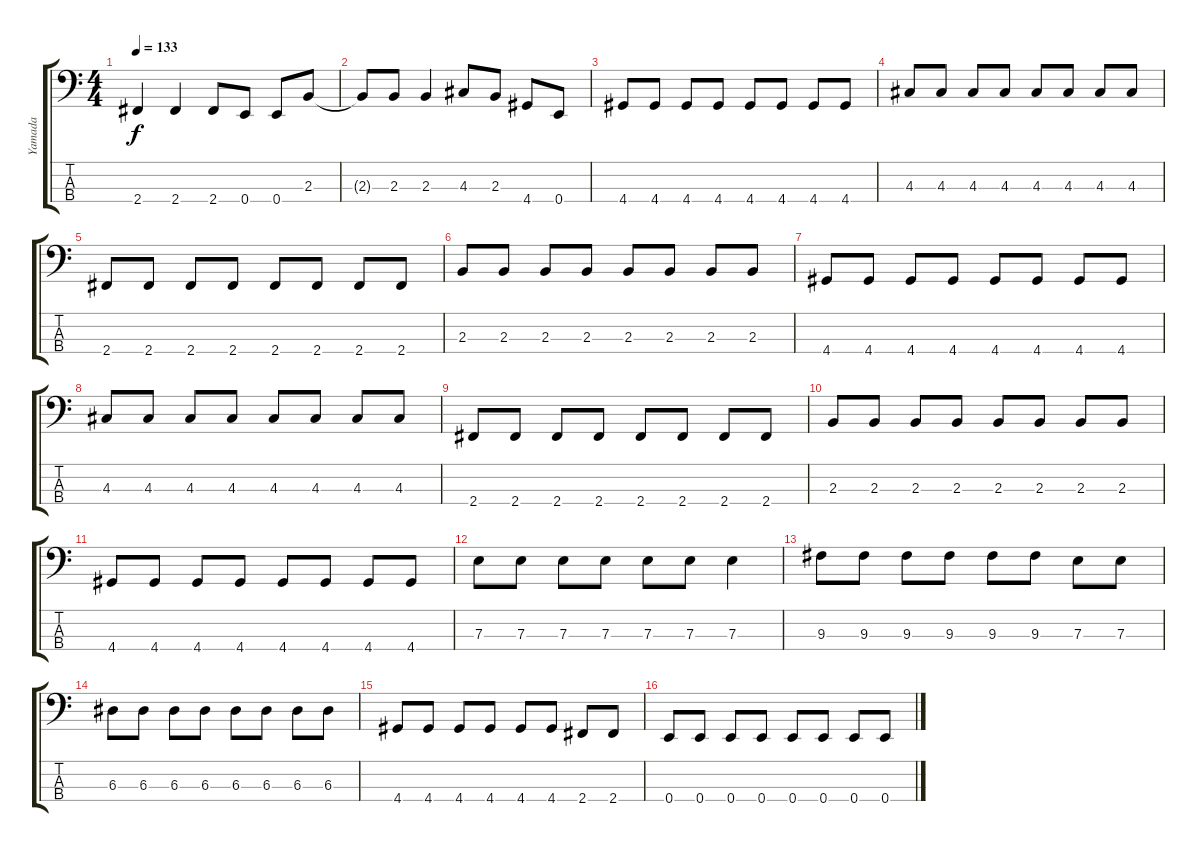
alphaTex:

\track ("Yamada" "Yamada") {instrument electricbasspick}
\staff {score tabs}
\tuning (G2 D2 A1 E1) {hide}
\ts (4 4)
\tempo 133
\clef f4
\ks c
2.4.4{dy f} 2.4.4 2.4.8 0.4.8 0.4.8 2.3.8 |
2.3{t}.8 2.3.8 2.3.4 4.3.8 2.3.8 4.4.8 0.4.8 |
4.4.8 4.4.8 4.4.8 4.4.8 4.4.8 4.4.8 4.4.8 4.4.8 |
4.3.8 4.3.8 4.3.8 4.3.8 4.3.8 4.3.8 4.3.8 4.3.8 |
2.4.8 2.4.8 2.4.8 2.4.8 2.4.8 2.4.8 2.4.8 2.4.8 |
2.3.8 2.3.8 2.3.8 2.3.8 2.3.8 2.3.8 2.3.8 2.3.8 |
4.4.8 4.4.8 4.4.8 4.4.8 4.4.8 4.4.8 4.4.8 4.4.8 |
4.3.8 4.3.8 4.3.8 4.3.8 4.3.8 4.3.8 4.3.8 4.3.8 |
2.4.8 2.4.8 2.4.8 2.4.8 2.4.8 2.4.8 2.4.8 2.4.8 |
2.3.8 2.3.8 2.3.8 2.3.8 2.3.8 2.3.8 2.3.8 2.3.8 |
4.4.8 4.4.8 4.4.8 4.4.8 4.4.8 4.4.8 4.4.8 4.4.8 |
7.3.8 7.3.8 7.3.8 7.3.8 7.3.8 7.3.8 7.3.4 |
9.3.8 9.3.8 9.3.8 9.3.8 9.3.8 9.3.8 7.3.8 7.3.8 |
6.3.8 6.3.8 6.3.8 6.3.8 6.3.8 6.3.8 6.3.8 6.3.8 |
4.4.8 4.4.8 4.4.8 4.4.8 4.4.8 4.4.8 2.4.8 2.4.8 |
0.4.8 0.4.8 0.4.8 0.4.8 0.4.8 0.4.8 0.4.8 0.4.8
